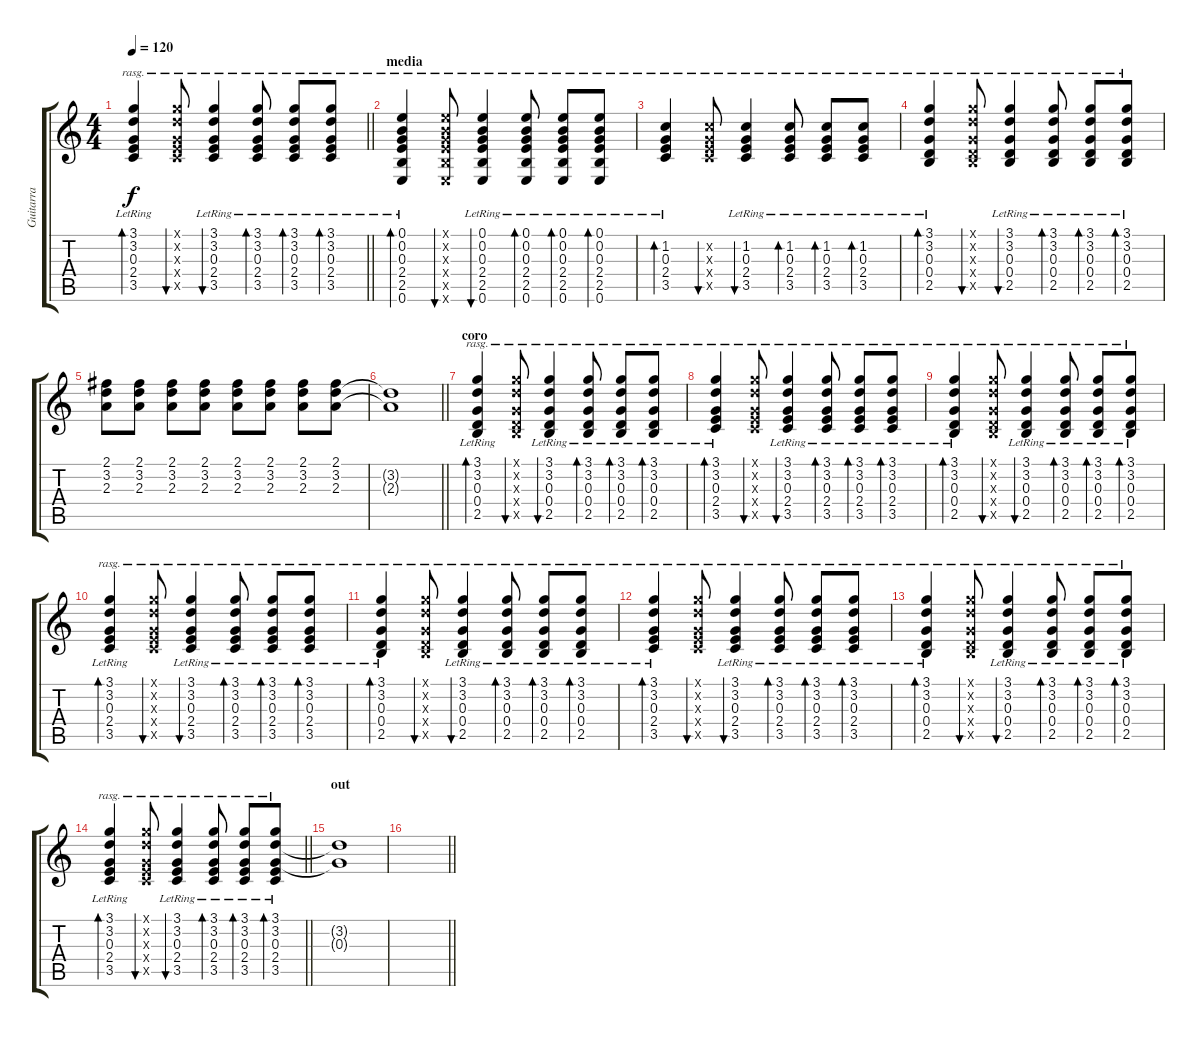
\track ("Guitarra" "Guitarra") {instrument electricguitarclean}
\staff {score tabs}
\tuning (E4 B3 G3 D3 A2 E2) {hide}
\ts (4 4)
\tempo 120
\clef g2
\barLineRight lightlight
\ks c
(3.1{lr} 3.2{lr} 0.3{lr} 2.4{lr} 3.5{lr}).4{bd 120 rasg ii dy f} (3.1{x} 3.2{x} 0.3{x} 2.4{x} 3.5{x}).8{bu 120 rasg ii} (3.1{lr} 3.2{lr} 0.3{lr} 2.4{lr} 3.5{lr}).4{bu 120 rasg ii} (3.1{lr} 3.2{lr} 0.3{lr} 2.4{lr} 3.5{lr}).8{bd 120 rasg ii} (3.1{lr} 3.2{lr} 0.3{lr} 2.4{lr} 3.5{lr}).8{bd 120 rasg ii} (3.1{lr} 3.2{lr} 0.3{lr} 2.4{lr} 3.5{lr}).8{bd 120 rasg ii} |
\section ("" "media")
(0.1{lr} 0.2{lr} 0.3{lr} 2.4{lr} 2.5{lr} 0.6{lr}).4{bd 60 rasg ii} (0.1{x} 0.2{x} 0.3{x} 2.4{x} 2.5{x} 0.6{x}).8{bu 120 rasg ii} (0.1{lr} 0.2{lr} 0.3{lr} 2.4{lr} 2.5{lr} 0.6{lr}).4{bu 120 rasg ii} (0.1{lr} 0.2{lr} 0.3{lr} 2.4{lr} 2.5{lr} 0.6{lr}).8{bd 120 rasg ii} (0.1{lr} 0.2{lr} 0.3{lr} 2.4{lr} 2.5{lr} 0.6{lr}).8{bd 120 rasg ii} (0.1{lr} 0.2{lr} 0.3{lr} 2.4{lr} 2.5{lr} 0.6{lr}).8{bd 120 rasg ii} |
(1.2{lr} 0.3{lr} 2.4{lr} 3.5{lr}).4{bd 120 rasg ii} (1.2{x} 0.3{x} 2.4{x} 3.5{x}).8{bu 120 rasg ii} (1.2{lr} 0.3{lr} 2.4{lr} 3.5{lr}).4{bu 120 rasg ii} (1.2{lr} 0.3{lr} 2.4{lr} 3.5{lr}).8{bd 120 rasg ii} (1.2{lr} 0.3{lr} 2.4{lr} 3.5{lr}).8{bd 120 rasg ii} (1.2{lr} 0.3{lr} 2.4{lr} 3.5{lr}).8{bd 120 rasg ii} |
(3.1{lr} 3.2{lr} 0.3{lr} 0.4{lr} 2.5{lr}).4{bd 60 rasg ii} (3.1{x} 3.2{x} 0.3{x} 0.4{x} 2.5{x}).8{bu 60 rasg ii} (3.1{lr} 3.2{lr} 0.3{lr} 0.4{lr} 2.5{lr}).4{bu 120 rasg ii} (3.1{lr} 3.2{lr} 0.3{lr} 0.4{lr} 2.5{lr}).8{bd 120 rasg ii} (3.1{lr} 3.2{lr} 0.3{lr} 0.4{lr} 2.5{lr}).8{bd 120 rasg ii} (3.1{lr} 3.2{lr} 0.3{lr} 0.4{lr} 2.5{lr}).8{bd 120 rasg ii} |
(2.1 3.2 2.3).8 (2.1 3.2 2.3).8 (2.1 3.2 2.3).8 (2.1 3.2 2.3).8 (2.1 3.2 2.3).8 (2.1 3.2 2.3).8 (2.1 3.2 2.3).8 (2.1 3.2 2.3).8 |
\barLineRight lightlight
(3.2{t} 2.3{t}).1 |
\section ("" "coro")
(3.1{lr} 3.2{lr} 0.3{lr} 0.4{lr} 2.5{lr}).4{bd 60 rasg ii} (3.1{x} 3.2{x} 0.3{x} 0.4{x} 2.5{x}).8{bu 60 rasg ii} (3.1{lr} 3.2{lr} 0.3{lr} 0.4{lr} 2.5{lr}).4{bu 120 rasg ii} (3.1{lr} 3.2{lr} 0.3{lr} 0.4{lr} 2.5{lr}).8{bd 120 rasg ii} (3.1{lr} 3.2{lr} 0.3{lr} 0.4{lr} 2.5{lr}).8{bd 120 rasg ii} (3.1{lr} 3.2{lr} 0.3{lr} 0.4{lr} 2.5{lr}).8{bd 120 rasg ii} |
(3.1{lr} 3.2{lr} 0.3{lr} 2.4{lr} 3.5{lr}).4{bd 120 rasg ii} (3.1{x} 3.2{x} 0.3{x} 2.4{x} 3.5{x}).8{bu 120 rasg ii} (3.1{lr} 3.2{lr} 0.3{lr} 2.4{lr} 3.5{lr}).4{bu 120 rasg ii} (3.1{lr} 3.2{lr} 0.3{lr} 2.4{lr} 3.5{lr}).8{bd 120 rasg ii} (3.1{lr} 3.2{lr} 0.3{lr} 2.4{lr} 3.5{lr}).8{bd 120 rasg ii} (3.1{lr} 3.2{lr} 0.3{lr} 2.4{lr} 3.5{lr}).8{bd 120 rasg ii} |
(3.1{lr} 3.2{lr} 0.3{lr} 0.4{lr} 2.5{lr}).4{bd 60 rasg ii} (3.1{x} 3.2{x} 0.3{x} 0.4{x} 2.5{x}).8{bu 60 rasg ii} (3.1{lr} 3.2{lr} 0.3{lr} 0.4{lr} 2.5{lr}).4{bu 120 rasg ii} (3.1{lr} 3.2{lr} 0.3{lr} 0.4{lr} 2.5{lr}).8{bd 120 rasg ii} (3.1{lr} 3.2{lr} 0.3{lr} 0.4{lr} 2.5{lr}).8{bd 120 rasg ii} (3.1{lr} 3.2{lr} 0.3{lr} 0.4{lr} 2.5{lr}).8{bd 120 rasg ii} |
(3.1{lr} 3.2{lr} 0.3{lr} 2.4{lr} 3.5{lr}).4{bd 120 rasg ii} (3.1{x} 3.2{x} 0.3{x} 2.4{x} 3.5{x}).8{bu 120 rasg ii} (3.1{lr} 3.2{lr} 0.3{lr} 2.4{lr} 3.5{lr}).4{bu 120 rasg ii} (3.1{lr} 3.2{lr} 0.3{lr} 2.4{lr} 3.5{lr}).8{bd 120 rasg ii} (3.1{lr} 3.2{lr} 0.3{lr} 2.4{lr} 3.5{lr}).8{bd 120 rasg ii} (3.1{lr} 3.2{lr} 0.3{lr} 2.4{lr} 3.5{lr}).8{bd 120 rasg ii} |
(3.1{lr} 3.2{lr} 0.3{lr} 0.4{lr} 2.5{lr}).4{bd 60 rasg ii} (3.1{x} 3.2{x} 0.3{x} 0.4{x} 2.5{x}).8{bu 60 rasg ii} (3.1{lr} 3.2{lr} 0.3{lr} 0.4{lr} 2.5{lr}).4{bu 120 rasg ii} (3.1{lr} 3.2{lr} 0.3{lr} 0.4{lr} 2.5{lr}).8{bd 120 rasg ii} (3.1{lr} 3.2{lr} 0.3{lr} 0.4{lr} 2.5{lr}).8{bd 120 rasg ii} (3.1{lr} 3.2{lr} 0.3{lr} 0.4{lr} 2.5{lr}).8{bd 120 rasg ii} |
(3.1{lr} 3.2{lr} 0.3{lr} 2.4{lr} 3.5{lr}).4{bd 120 rasg ii} (3.1{x} 3.2{x} 0.3{x} 2.4{x} 3.5{x}).8{bu 120 rasg ii} (3.1{lr} 3.2{lr} 0.3{lr} 2.4{lr} 3.5{lr}).4{bu 120 rasg ii} (3.1{lr} 3.2{lr} 0.3{lr} 2.4{lr} 3.5{lr}).8{bd 120 rasg ii} (3.1{lr} 3.2{lr} 0.3{lr} 2.4{lr} 3.5{lr}).8{bd 120 rasg ii} (3.1{lr} 3.2{lr} 0.3{lr} 2.4{lr} 3.5{lr}).8{bd 120 rasg ii} |
(3.1{lr} 3.2{lr} 0.3{lr} 0.4{lr} 2.5{lr}).4{bd 60 rasg ii} (3.1{x} 3.2{x} 0.3{x} 0.4{x} 2.5{x}).8{bu 60 rasg ii} (3.1{lr} 3.2{lr} 0.3{lr} 0.4{lr} 2.5{lr}).4{bu 120 rasg ii} (3.1{lr} 3.2{lr} 0.3{lr} 0.4{lr} 2.5{lr}).8{bd 120 rasg ii} (3.1{lr} 3.2{lr} 0.3{lr} 0.4{lr} 2.5{lr}).8{bd 120 rasg ii} (3.1{lr} 3.2{lr} 0.3{lr} 0.4{lr} 2.5{lr}).8{bd 120 rasg ii} |
\barLineRight lightlight
(3.1{lr} 3.2{lr} 0.3{lr} 2.4{lr} 3.5{lr}).4{bd 120 rasg ii} (3.1{x} 3.2{x} 0.3{x} 2.4{x} 3.5{x}).8{bu 120 rasg ii} (3.1{lr} 3.2{lr} 0.3{lr} 2.4{lr} 3.5{lr}).4{bu 120 rasg ii} (3.1{lr} 3.2{lr} 0.3{lr} 2.4{lr} 3.5{lr}).8{bd 120 rasg ii} (3.1{lr} 3.2{lr} 0.3{lr} 2.4{lr} 3.5{lr}).8{bd 120 rasg ii} (3.1{lr} 3.2{lr} 0.3{lr} 2.4{lr} 3.5{lr}).8{bd 120 rasg ii} |
\section ("" "out")
(3.2{t} 0.3{t}).1 |
\barLineRight lightlight
